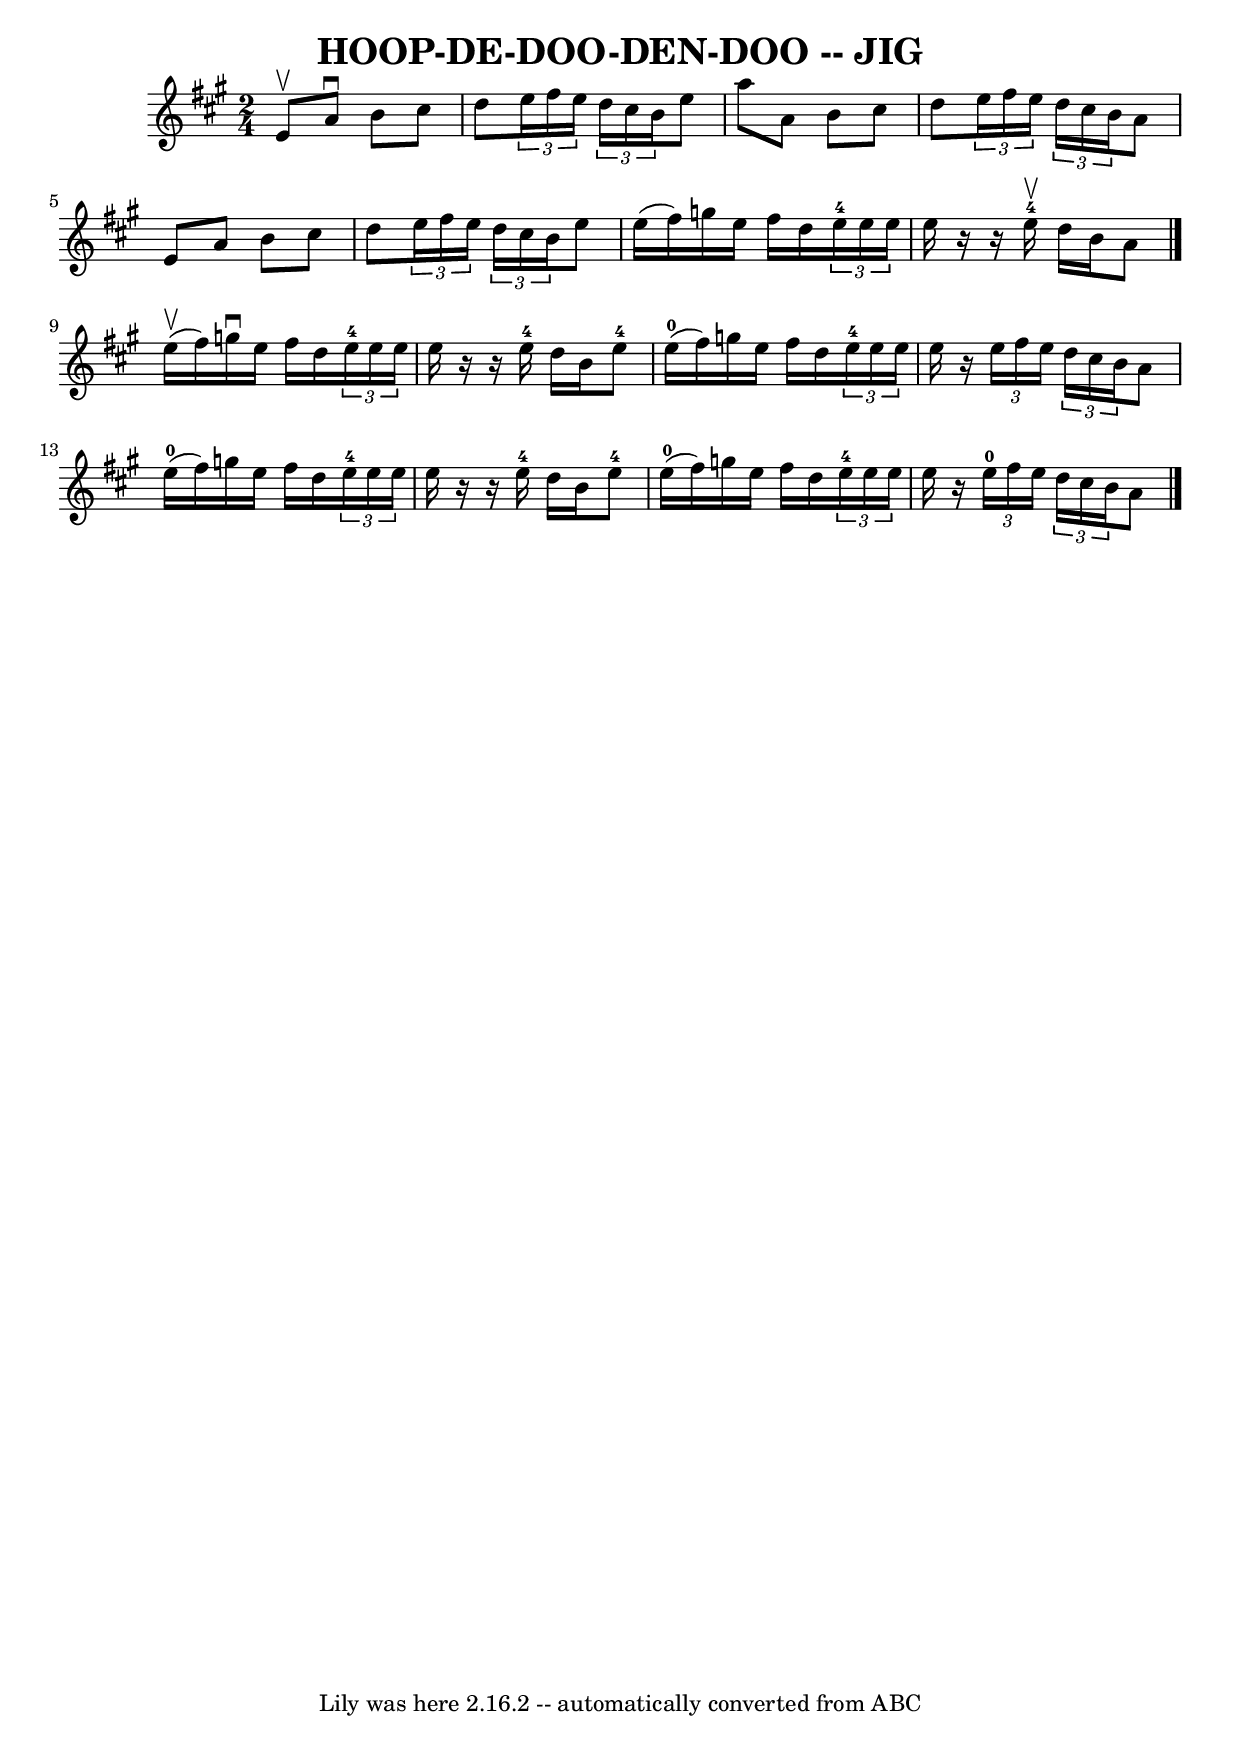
\version "2.16.2"
\include "Mammoth.ily"
\header {
	%% book = "Ryan's Mammoth Collection of Fiddle Tunes"
	crossRefNumber = "1"
	footnotes = ""
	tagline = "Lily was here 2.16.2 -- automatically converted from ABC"
	title = "HOOP-DE-DOO-DEN-DOO -- JIG"
}
voicedefault =  {


\time 2/4 
\key a \major e'8^\upbow       |
 a'8^\downbow b'8    
cis''8 d''8    |
   \times 2/3 { e''16 fis''16 e''16  }   
\times 2/3 { d''16 cis''16 b'16  } e''8 a''8    |
 a'8    
b'8 cis''8 d''8    |
   \times 2/3 { e''16 fis''16 e''16  } 
  \times 2/3 { d''16 cis''16 b'16  } a'8 e'8        |
 a'8 
 b'8 cis''8 d''8    |
   \times 2/3 { e''16 fis''16 e''16 
 }   \times 2/3 { d''16 cis''16 b'16  } e''8 e''16 (fis''16) 
  |
 g''16 e''16 fis''16 d''16    \times 2/3 { e''16-4  
 e''16 e''16  } e''16    r16   |
   r16 e''16-4^\upbow d''16  
 b'16 a'8    \bar "|." e''16 (^\upbow fis''16)       |
   
g''16^\downbow e''16 fis''16 d''16    \times 2/3 { e''16-4   
e''16 e''16  } e''16    r16   |
   r16 e''16-4 d''16 b'16  
 e''8-4 e''16-0(fis''16)       |
 g''16 e''16    
fis''16 d''16    \times 2/3 { e''16-4 e''16 e''16  } e''16    
r16   |
   \times 2/3 { e''16 fis''16 e''16  }   \times 2/3 {   
d''16 cis''16 b'16  } a'8 e''16-0(fis''16)       |
 
 g''16 e''16 fis''16 d''16    \times 2/3 { e''16-4 e''16    
e''16  } e''16    r16   |
   r16 e''16-4 d''16 b'16 e''8 
-4 e''16-0(fis''16)       |
 g''16 e''16 fis''16   
 d''16    \times 2/3 { e''16-4 e''16 e''16  } e''16    r16   
|
   \times 2/3 { e''16-0 fis''16 e''16  }   \times 2/3 {   
d''16 cis''16 b'16  } a'8    \bar "|."   
}

\score{
    <<

	\context Staff="default"
	{
	    \voicedefault 
	}

    >>
	\layout {
	}
	\midi {}
}
